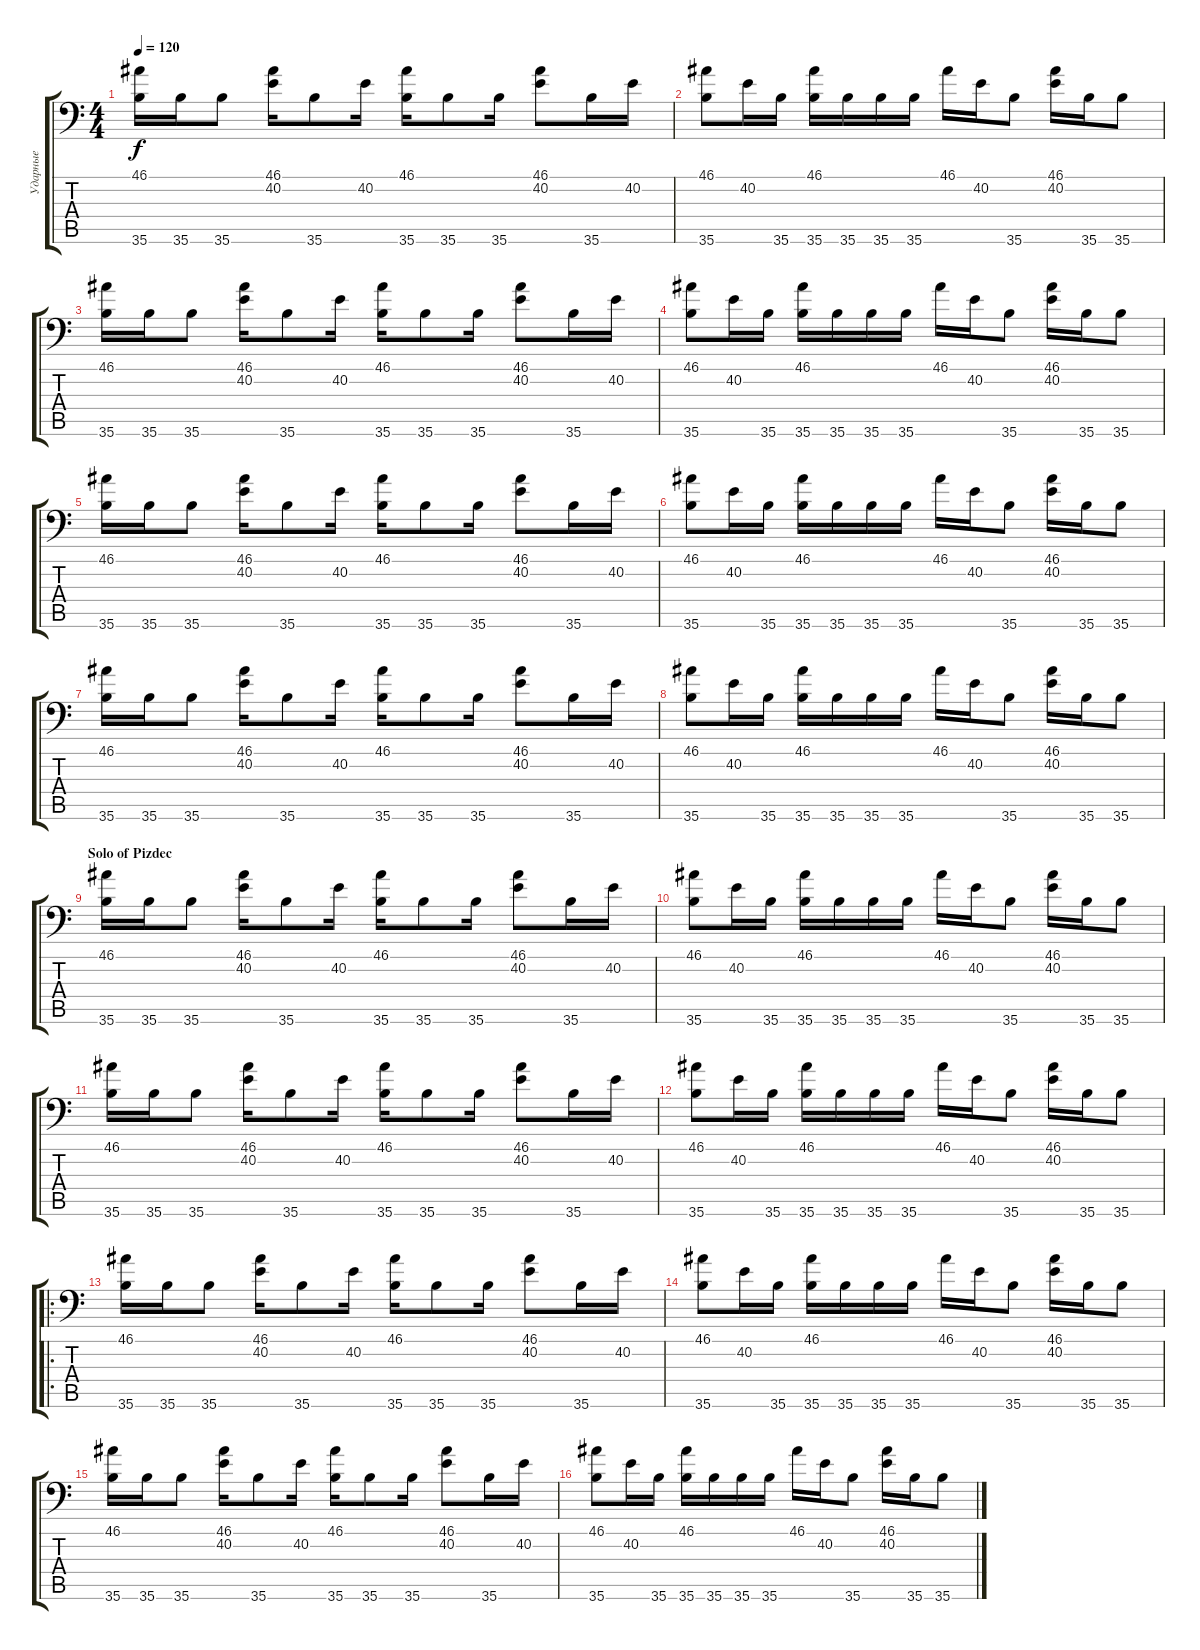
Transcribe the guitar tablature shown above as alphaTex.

\track ("Ударные" "Ударные") {instrument acousticgrandpiano}
\staff {score tabs}
\tuning (C-1 C-1 C-1 C-1 C-1 C-1) {hide}
\ts (4 4)
\tempo 120
\clef f4
\ks c
(46.1 35.6).16{dy f} 35.6.16 35.6.8 (46.1 40.2).16 35.6.8 40.2.16 (46.1 35.6).16 35.6.8 35.6.16 (46.1 40.2).8 35.6.16 40.2.16 |
(46.1 35.6).8 40.2.16 35.6.16 (46.1 35.6).16 35.6.16 35.6.16 35.6.16 46.1.16 40.2.16 35.6.8 (46.1 40.2).16 35.6.16 35.6.8 |
(46.1 35.6).16 35.6.16 35.6.8 (46.1 40.2).16 35.6.8 40.2.16 (46.1 35.6).16 35.6.8 35.6.16 (46.1 40.2).8 35.6.16 40.2.16 |
(46.1 35.6).8 40.2.16 35.6.16 (46.1 35.6).16 35.6.16 35.6.16 35.6.16 46.1.16 40.2.16 35.6.8 (46.1 40.2).16 35.6.16 35.6.8 |
(46.1 35.6).16 35.6.16 35.6.8 (46.1 40.2).16 35.6.8 40.2.16 (46.1 35.6).16 35.6.8 35.6.16 (46.1 40.2).8 35.6.16 40.2.16 |
(46.1 35.6).8 40.2.16 35.6.16 (46.1 35.6).16 35.6.16 35.6.16 35.6.16 46.1.16 40.2.16 35.6.8 (46.1 40.2).16 35.6.16 35.6.8 |
(46.1 35.6).16 35.6.16 35.6.8 (46.1 40.2).16 35.6.8 40.2.16 (46.1 35.6).16 35.6.8 35.6.16 (46.1 40.2).8 35.6.16 40.2.16 |
(46.1 35.6).8 40.2.16 35.6.16 (46.1 35.6).16 35.6.16 35.6.16 35.6.16 46.1.16 40.2.16 35.6.8 (46.1 40.2).16 35.6.16 35.6.8 |
\section ("" "Solo of Pizdec")
(46.1 35.6).16 35.6.16 35.6.8 (46.1 40.2).16 35.6.8 40.2.16 (46.1 35.6).16 35.6.8 35.6.16 (46.1 40.2).8 35.6.16 40.2.16 |
(46.1 35.6).8 40.2.16 35.6.16 (46.1 35.6).16 35.6.16 35.6.16 35.6.16 46.1.16 40.2.16 35.6.8 (46.1 40.2).16 35.6.16 35.6.8 |
(46.1 35.6).16 35.6.16 35.6.8 (46.1 40.2).16 35.6.8 40.2.16 (46.1 35.6).16 35.6.8 35.6.16 (46.1 40.2).8 35.6.16 40.2.16 |
(46.1 35.6).8 40.2.16 35.6.16 (46.1 35.6).16 35.6.16 35.6.16 35.6.16 46.1.16 40.2.16 35.6.8 (46.1 40.2).16 35.6.16 35.6.8 |
\ro
(46.1 35.6).16 35.6.16 35.6.8 (46.1 40.2).16 35.6.8 40.2.16 (46.1 35.6).16 35.6.8 35.6.16 (46.1 40.2).8 35.6.16 40.2.16 |
(46.1 35.6).8 40.2.16 35.6.16 (46.1 35.6).16 35.6.16 35.6.16 35.6.16 46.1.16 40.2.16 35.6.8 (46.1 40.2).16 35.6.16 35.6.8 |
(46.1 35.6).16 35.6.16 35.6.8 (46.1 40.2).16 35.6.8 40.2.16 (46.1 35.6).16 35.6.8 35.6.16 (46.1 40.2).8 35.6.16 40.2.16 |
(46.1 35.6).8 40.2.16 35.6.16 (46.1 35.6).16 35.6.16 35.6.16 35.6.16 46.1.16 40.2.16 35.6.8 (46.1 40.2).16 35.6.16 35.6.8
